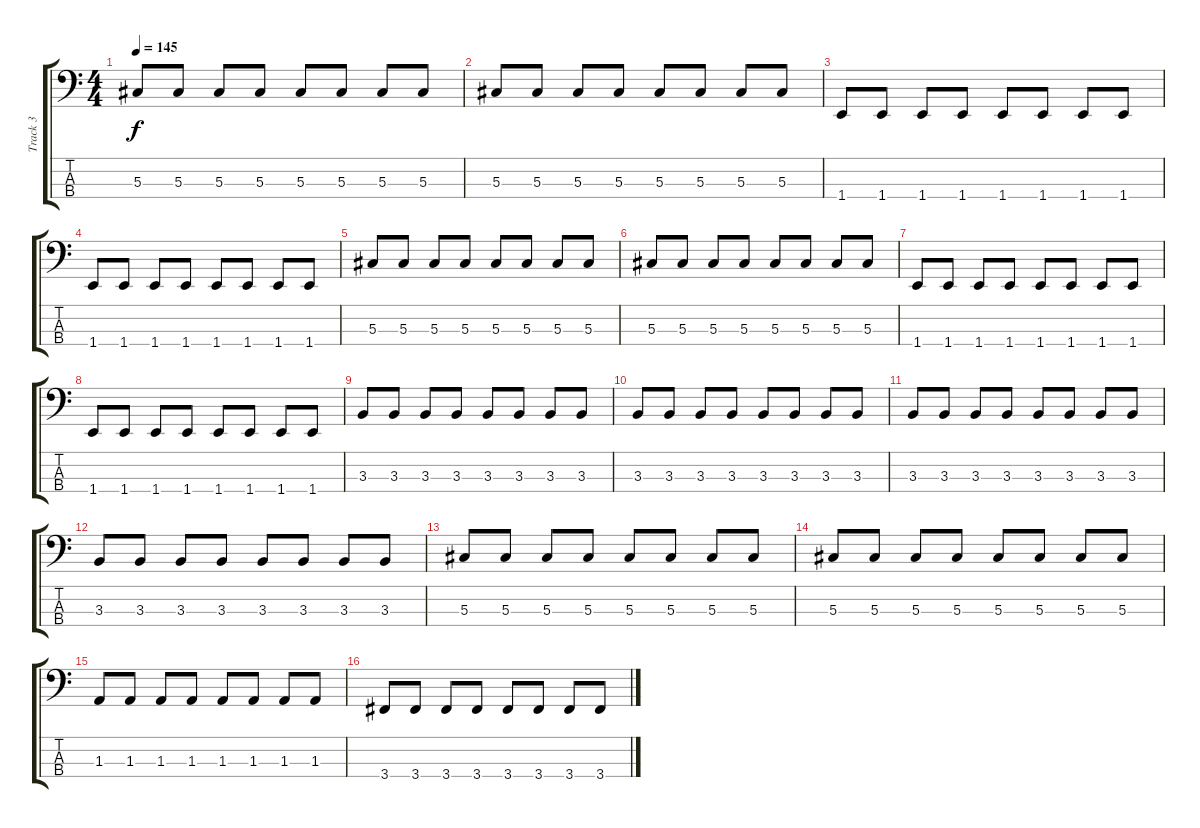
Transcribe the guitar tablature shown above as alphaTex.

\track ("Track 3" "Track 3") {instrument electricbassfinger}
\staff {score tabs}
\tuning (Gb2 Db2 Ab1 Eb1) {hide}
\ts (4 4)
\tempo 145
\clef f4
\ks c
5.3.8{dy f} 5.3.8 5.3.8 5.3.8 5.3.8 5.3.8 5.3.8 5.3.8 |
5.3.8 5.3.8 5.3.8 5.3.8 5.3.8 5.3.8 5.3.8 5.3.8 |
1.4.8 1.4.8 1.4.8 1.4.8 1.4.8 1.4.8 1.4.8 1.4.8 |
1.4.8 1.4.8 1.4.8 1.4.8 1.4.8 1.4.8 1.4.8 1.4.8 |
5.3.8 5.3.8 5.3.8 5.3.8 5.3.8 5.3.8 5.3.8 5.3.8 |
5.3.8 5.3.8 5.3.8 5.3.8 5.3.8 5.3.8 5.3.8 5.3.8 |
1.4.8 1.4.8 1.4.8 1.4.8 1.4.8 1.4.8 1.4.8 1.4.8 |
1.4.8 1.4.8 1.4.8 1.4.8 1.4.8 1.4.8 1.4.8 1.4.8 |
3.3.8 3.3.8 3.3.8 3.3.8 3.3.8 3.3.8 3.3.8 3.3.8 |
3.3.8 3.3.8 3.3.8 3.3.8 3.3.8 3.3.8 3.3.8 3.3.8 |
3.3.8 3.3.8 3.3.8 3.3.8 3.3.8 3.3.8 3.3.8 3.3.8 |
3.3.8 3.3.8 3.3.8 3.3.8 3.3.8 3.3.8 3.3.8 3.3.8 |
5.3.8 5.3.8 5.3.8 5.3.8 5.3.8 5.3.8 5.3.8 5.3.8 |
5.3.8 5.3.8 5.3.8 5.3.8 5.3.8 5.3.8 5.3.8 5.3.8 |
1.3.8 1.3.8 1.3.8 1.3.8 1.3.8 1.3.8 1.3.8 1.3.8 |
3.4.8 3.4.8 3.4.8 3.4.8 3.4.8 3.4.8 3.4.8 3.4.8
